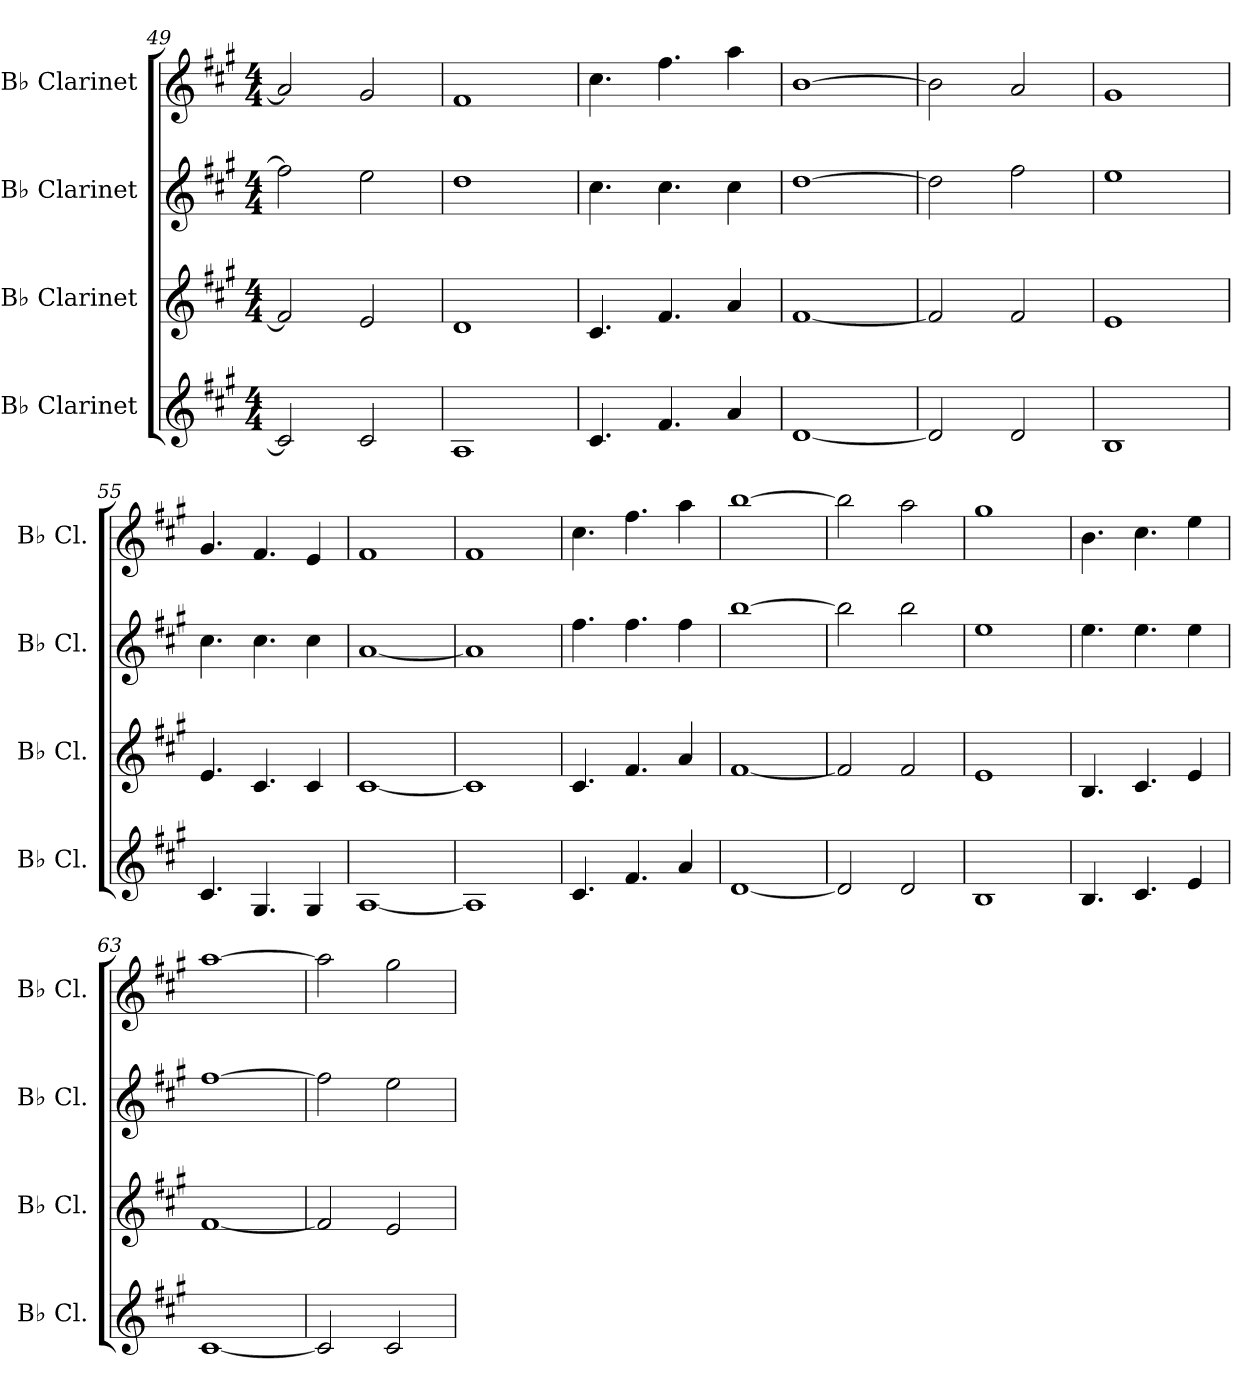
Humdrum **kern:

**kern	**kern	**kern	**kern
*part4	*part3	*part2	*part1
*staff4	*staff3	*staff2	*staff1
*I"B♭ Clarinet	*I"B♭ Clarinet	*I"B♭ Clarinet	*I"B♭ Clarinet
*I'B♭ Cl.	*I'B♭ Cl.	*I'B♭ Cl.	*I'B♭ Cl.
*clefG2	*clefG2	*clefG2	*clefG2
*ITrd1c2	*ITrd1c2	*ITrd1c2	*ITrd1c2
*k[f#]	*k[f#]	*k[f#]	*k[f#]
*M4/4	*M4/4	*M4/4	*M4/4
=49	=49	=49	=49
2B/]	2e/]	2ee\]	2g/]
2B/	2d/	2dd\	2f#/
=50	=50	=50	=50
1G	1c	1cc	1e
=51	=51	=51	=51
4.B/	4.B/	4.b\	4.b\
4.e/	4.e/	4.b\	4.ee\
4g/	4g/	4b\	4gg\
=52	=52	=52	=52
[1c	[1e	[1cc	[1a
=53	=53	=53	=53
2c/]	2e/]	2cc\]	2a\]
2c/	2e/	2ee\	2g/
=54	=54	=54	=54
1A	1d	1dd	1f#
=55	=55	=55	=55
4.B/	4.d/	4.b\	4.f#/
4.F#/	4.B/	4.b\	4.e/
4F#/	4B/	4b\	4d/
=56	=56	=56	=56
[1G	[1B	[1g	1e
=57	=57	=57	=57
1G]	1B]	1g]	1e
!!LO:PB:g=z
=58	=58	=58	=58
4.B/	4.B/	4.ee\	4.b\
4.e/	4.e/	4.ee\	4.ee\
4g/	4g/	4ee\	4gg\
=59	=59	=59	=59
[1c	[1e	[1aa	[1aa
=60	=60	=60	=60
2c/]	2e/]	2aa\]	2aa\]
2c/	2e/	2aa\	2gg\
=61	=61	=61	=61
1A	1d	1dd	1ff#
=62	=62	=62	=62
4.A/	4.A/	4.dd\	4.a\
4.B/	4.B/	4.dd\	4.b\
4d/	4d/	4dd\	4dd\
=63	=63	=63	=63
[1B	[1e	[1ee	[1gg
=64	=64	=64	=64
2B/]	2e/]	2ee\]	2gg\]
2B/	2d/	2dd\	2ff#\
=	=	=	=
*-	*-	*-	*-
